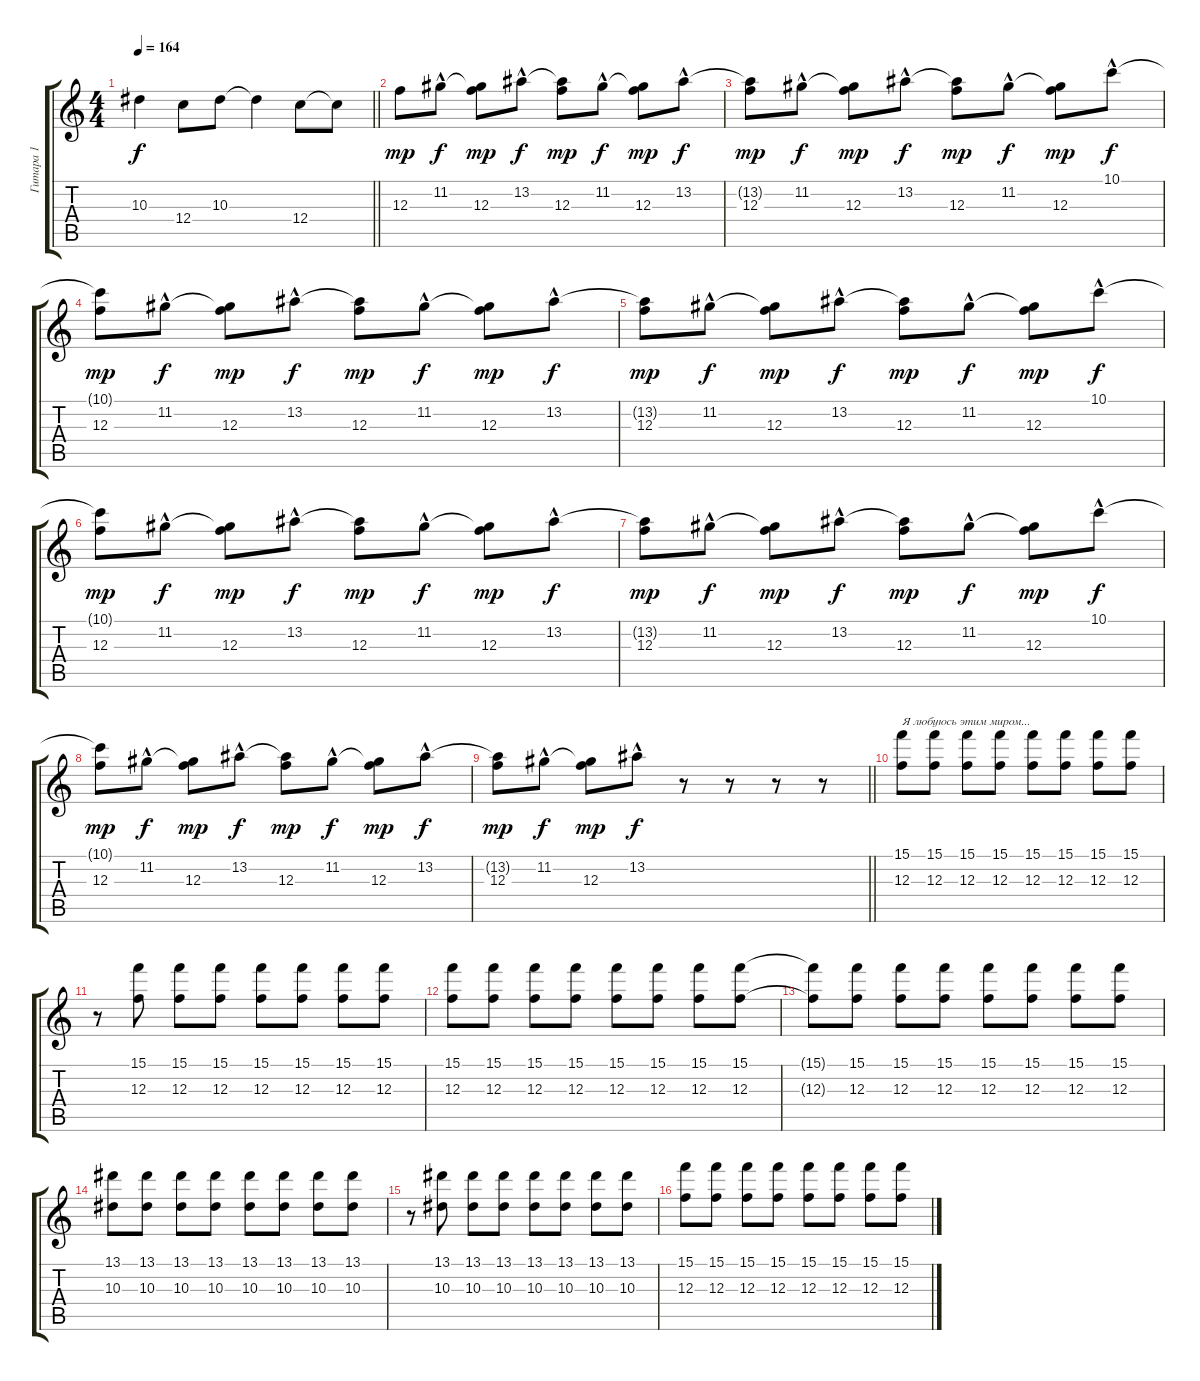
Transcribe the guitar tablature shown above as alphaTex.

\track ("Гитара 1" "Гитара 1") {instrument distortionguitar}
\staff {score tabs}
\tuning (D4 A3 F3 C3 G2 C2) {hide}
\ts (4 4)
\tempo 164
\clef g2
\barLineRight lightlight
\ks c
10.3{t}.4{dy f} 12.4.8 10.3.8 10.3{t}.4 12.4.8 12.4{t}.8 |
12.3.8{dy mp} 11.2{hac}.8{dy f} (11.2{t} 12.3).8{dy mp} 13.2{hac}.8{dy f} (13.2{t} 12.3).8{dy mp} 11.2{hac}.8{dy f} (11.2{t} 12.3).8{dy mp} 13.2{hac}.8{dy f} |
(13.2{t} 12.3).8{dy mp} 11.2{hac}.8{dy f} (11.2{t} 12.3).8{dy mp} 13.2{hac}.8{dy f} (13.2{t} 12.3).8{dy mp} 11.2{hac}.8{dy f} (11.2{t} 12.3).8{dy mp} 10.1{hac}.8{dy f} |
(10.1{t} 12.3).8{dy mp} 11.2{hac}.8{dy f} (11.2{t} 12.3).8{dy mp} 13.2{hac}.8{dy f} (13.2{t} 12.3).8{dy mp} 11.2{hac}.8{dy f} (11.2{t} 12.3).8{dy mp} 13.2{hac}.8{dy f} |
(13.2{t} 12.3).8{dy mp} 11.2{hac}.8{dy f} (11.2{t} 12.3).8{dy mp} 13.2{hac}.8{dy f} (13.2{t} 12.3).8{dy mp} 11.2{hac}.8{dy f} (11.2{t} 12.3).8{dy mp} 10.1{hac}.8{dy f} |
(10.1{t} 12.3).8{dy mp} 11.2{hac}.8{dy f} (11.2{t} 12.3).8{dy mp} 13.2{hac}.8{dy f} (13.2{t} 12.3).8{dy mp} 11.2{hac}.8{dy f} (11.2{t} 12.3).8{dy mp} 13.2{hac}.8{dy f} |
(13.2{t} 12.3).8{dy mp} 11.2{hac}.8{dy f} (11.2{t} 12.3).8{dy mp} 13.2{hac}.8{dy f} (13.2{t} 12.3).8{dy mp} 11.2{hac}.8{dy f} (11.2{t} 12.3).8{dy mp} 10.1{hac}.8{dy f} |
(10.1{t} 12.3).8{dy mp} 11.2{hac}.8{dy f} (11.2{t} 12.3).8{dy mp} 13.2{hac}.8{dy f} (13.2{t} 12.3).8{dy mp} 11.2{hac}.8{dy f} (11.2{t} 12.3).8{dy mp} 13.2{hac}.8{dy f} |
\barLineRight lightlight
(13.2{t} 12.3).8{dy mp} 11.2{hac}.8{dy f} (11.2{t} 12.3).8{dy mp} 13.2{hac}.8{dy f} r.8 r.8 r.8 r.8 |
(15.1 12.3).8{txt "Я любуюсь этим миром..."} (15.1 12.3).8 (15.1 12.3).8 (15.1 12.3).8 (15.1 12.3).8 (15.1 12.3).8 (15.1 12.3).8 (15.1 12.3).8 |
r.8 (15.1 12.3).8 (15.1 12.3).8 (15.1 12.3).8 (15.1 12.3).8 (15.1 12.3).8 (15.1 12.3).8 (15.1 12.3).8 |
(15.1 12.3).8 (15.1 12.3).8 (15.1 12.3).8 (15.1 12.3).8 (15.1 12.3).8 (15.1 12.3).8 (15.1 12.3).8 (15.1 12.3).8 |
(15.1{t} 12.3{t}).8 (15.1 12.3).8 (15.1 12.3).8 (15.1 12.3).8 (15.1 12.3).8 (15.1 12.3).8 (15.1 12.3).8 (15.1 12.3).8 |
(13.1 10.3).8 (13.1 10.3).8 (13.1 10.3).8 (13.1 10.3).8 (13.1 10.3).8 (13.1 10.3).8 (13.1 10.3).8 (13.1 10.3).8 |
r.8 (13.1 10.3).8 (13.1 10.3).8 (13.1 10.3).8 (13.1 10.3).8 (13.1 10.3).8 (13.1 10.3).8 (13.1 10.3).8 |
(15.1 12.3).8 (15.1 12.3).8 (15.1 12.3).8 (15.1 12.3).8 (15.1 12.3).8 (15.1 12.3).8 (15.1 12.3).8 (15.1 12.3).8
